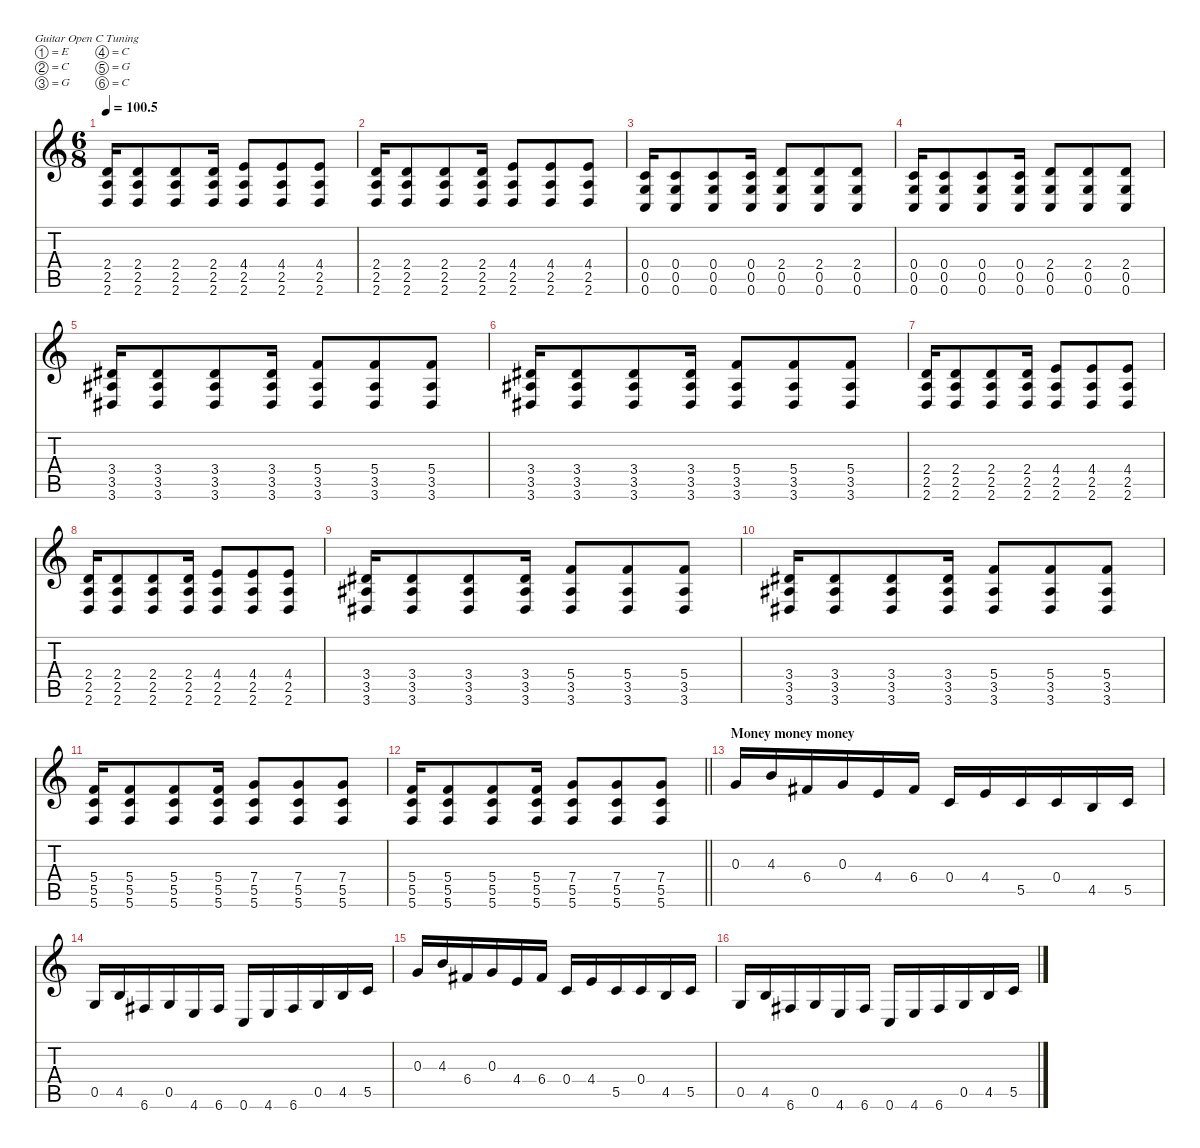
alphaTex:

\defaultSystemsLayout 4
\hideDynamics
\bracketExtendMode nobrackets
\singleTrackTrackNamePolicy hidden
\multiTrackTrackNamePolicy hidden
\firstSystemTrackNameMode fullname
\firstSystemTrackNameOrientation horizontal
\otherSystemsTrackNameOrientation horizontal
\track ("Guitar II (secondary guitar)" "dist.guit.") {instrument distortionguitar}
\staff {score tabs}
\tuning (E4 C4 G3 C3 G2 C2)
\ts (6 8)
\tempo
100.5
\accidentals auto
\clef g2
\ottava regular
\simile none
\ks c
(2.4 2.5 2.6).16{dy ppp beam Up} (2.4 2.5 2.6).8{beam Up} (2.4 2.5 2.6).8{beam Up} (2.4 2.5 2.6).16{beam Up} (4.4 2.5 2.6).8{beam Up} (4.4 2.5 2.6).8{beam Up} (4.4 2.5 2.6).8{beam Up} |
(2.4 2.5 2.6).16{beam Up} (2.4 2.5 2.6).8{beam Up} (2.4 2.5 2.6).8{beam Up} (2.4 2.5 2.6).16{beam Up} (4.4 2.5 2.6).8{beam Up} (4.4 2.5 2.6).8{beam Up} (4.4 2.5 2.6).8{beam Up} |
(0.4 0.5 0.6).16{beam Up} (0.4 0.5 0.6).8{beam Up} (0.4 0.5 0.6).8{beam Up} (0.4 0.5 0.6).16{beam Up} (2.4 0.5 0.6).8{beam Up} (2.4 0.5 0.6).8{beam Up} (2.4 0.5 0.6).8{beam Up} |
(0.4 0.5 0.6).16{beam Up} (0.4 0.5 0.6).8{beam Up} (0.4 0.5 0.6).8{beam Up} (0.4 0.5 0.6).16{beam Up} (2.4 0.5 0.6).8{beam Up} (2.4 0.5 0.6).8{beam Up} (2.4 0.5 0.6).8{beam Up} |
(3.4{acc #} 3.5{acc #} 3.6{acc #}).16{beam Up} (3.4{acc #} 3.5{acc #} 3.6{acc #}).8{beam Up} (3.4{acc #} 3.5{acc #} 3.6{acc #}).8{beam Up} (3.4{acc #} 3.5{acc #} 3.6{acc #}).16{beam Up} (5.4 3.5{acc #} 3.6{acc #}).8{beam Up} (5.4 3.5{acc #} 3.6{acc #}).8{beam Up} (5.4 3.5{acc #} 3.6{acc #}).8{beam Up} |
(3.4{acc #} 3.5{acc #} 3.6{acc #}).16{beam Up} (3.4{acc #} 3.5{acc #} 3.6{acc #}).8{beam Up} (3.4{acc #} 3.5{acc #} 3.6{acc #}).8{beam Up} (3.4{acc #} 3.5{acc #} 3.6{acc #}).16{beam Up} (5.4 3.5{acc #} 3.6{acc #}).8{beam Up} (5.4 3.5{acc #} 3.6{acc #}).8{beam Up} (5.4 3.5{acc #} 3.6{acc #}).8{beam Up} |
(2.4 2.5 2.6).16{beam Up} (2.4 2.5 2.6).8{beam Up} (2.4 2.5 2.6).8{beam Up} (2.4 2.5 2.6).16{beam Up} (4.4 2.5 2.6).8{beam Up} (4.4 2.5 2.6).8{beam Up} (4.4 2.5 2.6).8{beam Up} |
(2.4 2.5 2.6).16{beam Up} (2.4 2.5 2.6).8{beam Up} (2.4 2.5 2.6).8{beam Up} (2.4 2.5 2.6).16{beam Up} (4.4 2.5 2.6).8{beam Up} (4.4 2.5 2.6).8{beam Up} (4.4 2.5 2.6).8{beam Up} |
(3.4{acc #} 3.5{acc #} 3.6{acc #}).16{beam Up} (3.4{acc #} 3.5{acc #} 3.6{acc #}).8{beam Up} (3.4{acc #} 3.5{acc #} 3.6{acc #}).8{beam Up} (3.4{acc #} 3.5{acc #} 3.6{acc #}).16{beam Up} (5.4 3.5{acc #} 3.6{acc #}).8{beam Up} (5.4 3.5{acc #} 3.6{acc #}).8{beam Up} (5.4 3.5{acc #} 3.6{acc #}).8{beam Up} |
(3.4{acc #} 3.5{acc #} 3.6{acc #}).16{beam Up} (3.4{acc #} 3.5{acc #} 3.6{acc #}).8{beam Up} (3.4{acc #} 3.5{acc #} 3.6{acc #}).8{beam Up} (3.4{acc #} 3.5{acc #} 3.6{acc #}).16{beam Up} (5.4 3.5{acc #} 3.6{acc #}).8{beam Up} (5.4 3.5{acc #} 3.6{acc #}).8{beam Up} (5.4 3.5{acc #} 3.6{acc #}).8{beam Up} |
(5.4 5.5 5.6).16{beam Up} (5.4 5.5 5.6).8{beam Up} (5.4 5.5 5.6).8{beam Up} (5.4 5.5 5.6).16{beam Up} (7.4 5.5 5.6).8{beam Up} (7.4 5.5 5.6).8{beam Up} (7.4 5.5 5.6).8{beam Up} |
\barLineRight lightlight
(5.4 5.5 5.6).16{beam Up} (5.4 5.5 5.6).8{beam Up} (5.4 5.5 5.6).8{beam Up} (5.4 5.5 5.6).16{beam Up} (7.4 5.5 5.6).8{beam Up} (7.4 5.5 5.6).8{beam Up} (7.4 5.5 5.6).8{beam Up} |
\section ("" "Money money money")
0.3.16{beam Up} 4.3.16{beam Up} 6.4{acc #}.16{beam Up} 0.3.16{beam Up} 4.4.16{beam Up} 6.4{acc #}.16{beam Up} 0.4.16{beam Up} 4.4.16{beam Up} 5.5.16{beam Up} 0.4.16{beam Up} 4.5.16{beam Up} 5.5.16{beam Up} |
0.5.16{beam Up} 4.5.16{beam Up} 6.6{acc #}.16{beam Up} 0.5.16{beam Up} 4.6.16{beam Up} 6.6{acc #}.16{beam Up} 0.6.16{beam Up} 4.6.16{beam Up} 6.6{acc #}.16{beam Up} 0.5.16{beam Up} 4.5.16{beam Up} 5.5.16{beam Up} |
0.3.16{beam Up} 4.3.16{beam Up} 6.4{acc #}.16{beam Up} 0.3.16{beam Up} 4.4.16{beam Up} 6.4{acc #}.16{beam Up} 0.4.16{beam Up} 4.4.16{beam Up} 5.5.16{beam Up} 0.4.16{beam Up} 4.5.16{beam Up} 5.5.16{beam Up} |
0.5.16{beam Up} 4.5.16{beam Up} 6.6{acc #}.16{beam Up} 0.5.16{beam Up} 4.6.16{beam Up} 6.6{acc #}.16{beam Up} 0.6.16{beam Up} 4.6.16{beam Up} 6.6{acc #}.16{beam Up} 0.5.16{beam Up} 4.5.16{beam Up} 5.5.16{beam Up}
